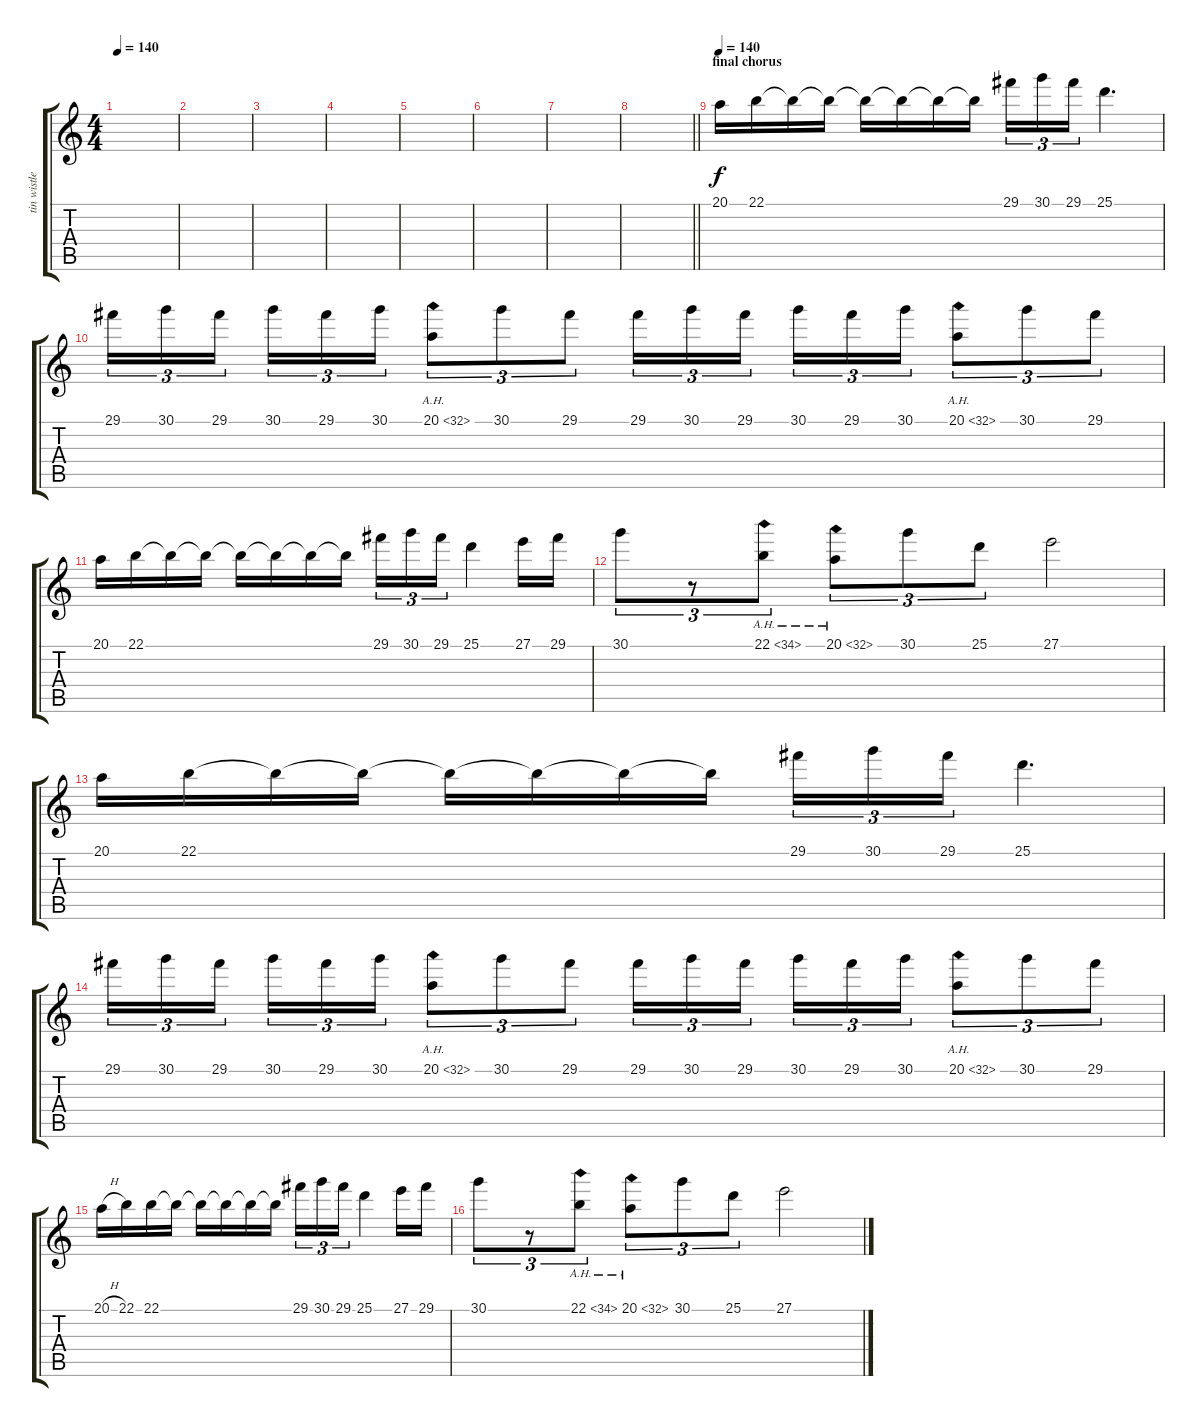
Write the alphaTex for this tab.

\track ("tin wistle" "tin wistle") {instrument panflute}
\staff {score tabs}
\tuning (Db4 Ab3 E3 B2 Gb2 B1) {hide}
\ts (4 4)
\tempo 140
\clef g2
\ks c
|
|
|
|
|
|
|
\barLineRight lightlight
|
\section ("" "final chorus")
\tempo 140
20.1.16{volume 14} 22.1.16 22.1{t}.16 22.1{t}.16 22.1{t}.16 22.1{t}.16 22.1{t}.16 22.1{t}.16 29.1.16{tu (3 2)} 30.1.16{tu (3 2)} 29.1.16{tu (3 2)} 25.1.4{d} |
29.1.16{tu (3 2)} 30.1.16{tu (3 2)} 29.1.16{tu (3 2) beam splitsecondary} 30.1.16{tu (3 2)} 29.1.16{tu (3 2)} 30.1.16{tu (3 2)} 20.1{ah 12}.8{tu (3 2)} 30.1.8{tu (3 2)} 29.1.8{tu (3 2)} 29.1.16{tu (3 2)} 30.1.16{tu (3 2)} 29.1.16{tu (3 2) beam splitsecondary} 30.1.16{tu (3 2)} 29.1.16{tu (3 2)} 30.1.16{tu (3 2)} 20.1{ah 12}.8{tu (3 2)} 30.1.8{tu (3 2)} 29.1.8{tu (3 2)} |
20.1.16 22.1.16 22.1{t}.16 22.1{t}.16 22.1{t}.16 22.1{t}.16 22.1{t}.16 22.1{t}.16 29.1.16{tu (3 2)} 30.1.16{tu (3 2)} 29.1.16{tu (3 2)} 25.1.4 27.1.16 29.1.16 |
30.1.8{tu (3 2)} r.8{tu (3 2)} 22.1{ah 12}.8{tu (3 2)} 20.1{ah 12}.8{tu (3 2)} 30.1.8{tu (3 2)} 25.1.8{tu (3 2)} 27.1.2 |
20.1.16 22.1.16 22.1{t}.16 22.1{t}.16 22.1{t}.16 22.1{t}.16 22.1{t}.16 22.1{t}.16 29.1.16{tu (3 2)} 30.1.16{tu (3 2)} 29.1.16{tu (3 2)} 25.1.4{d} |
29.1.16{tu (3 2)} 30.1.16{tu (3 2)} 29.1.16{tu (3 2) beam splitsecondary} 30.1.16{tu (3 2)} 29.1.16{tu (3 2)} 30.1.16{tu (3 2)} 20.1{ah 12}.8{tu (3 2)} 30.1.8{tu (3 2)} 29.1.8{tu (3 2)} 29.1.16{tu (3 2)} 30.1.16{tu (3 2)} 29.1.16{tu (3 2) beam splitsecondary} 30.1.16{tu (3 2)} 29.1.16{tu (3 2)} 30.1.16{tu (3 2)} 20.1{ah 12}.8{tu (3 2)} 30.1.8{tu (3 2)} 29.1.8{tu (3 2)} |
20.1{h}.16 22.1.16 22.1.16 22.1{t}.16 22.1{t}.16 22.1{t}.16 22.1{t}.16 22.1{t}.16 29.1.16{tu (3 2)} 30.1.16{tu (3 2)} 29.1.16{tu (3 2)} 25.1.4 27.1.16 29.1.16 |
30.1.8{tu (3 2)} r.8{tu (3 2)} 22.1{ah 12}.8{tu (3 2)} 20.1{ah 12}.8{tu (3 2)} 30.1.8{tu (3 2)} 25.1.8{tu (3 2)} 27.1.2
